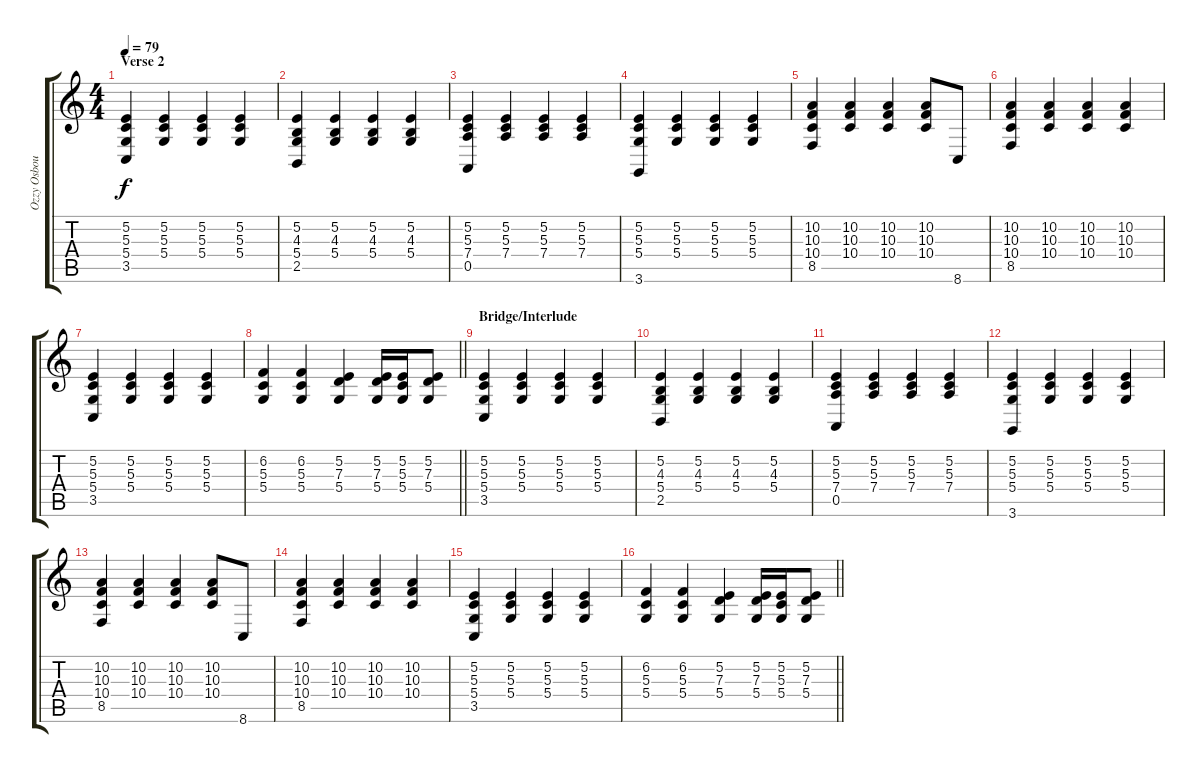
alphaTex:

\track ("Ozzy Osbourne" "Ozzy Osbou") {instrument acousticgrandpiano}
\staff {score tabs}
\tuning (E4 B3 G3 D3 A2 E2) {hide}
\ts (4 4)
\section ("" "Verse 2")
\tempo 79
\clef g2
\ks c
(5.2 5.3 5.4 3.5).4{dy f} (5.2 5.3 5.4).4 (5.2 5.3 5.4).4 (5.2 5.3 5.4).4 |
(5.2 4.3 5.4 2.5).4 (5.2 4.3 5.4).4 (5.2 4.3 5.4).4 (5.2 4.3 5.4).4 |
(5.2 5.3 7.4 0.5).4 (5.2 5.3 7.4).4 (5.2 5.3 7.4).4 (5.2 5.3 7.4).4 |
(5.2 5.3 5.4 3.6).4 (5.2 5.3 5.4).4 (5.2 5.3 5.4).4 (5.2 5.3 5.4).4 |
(10.2 10.3 10.4 8.5).4 (10.2 10.3 10.4).4 (10.2 10.3 10.4).4 (10.2 10.3 10.4).8 8.6.8 |
(10.2 10.3 10.4 8.5).4 (10.2 10.3 10.4).4 (10.2 10.3 10.4).4 (10.2 10.3 10.4).4 |
(5.2 5.3 5.4 3.5).4 (5.2 5.3 5.4).4 (5.2 5.3 5.4).4 (5.2 5.3 5.4).4 |
\barLineRight lightlight
(6.2 5.3 5.4).4 (6.2 5.3 5.4).4 (5.2 7.3 5.4).4 (5.2 7.3 5.4).16 (5.2 5.3 5.4).16 (5.2 7.3 5.4).8 |
\section ("" "Bridge/Interlude")
(5.2 5.3 5.4 3.5).4 (5.2 5.3 5.4).4 (5.2 5.3 5.4).4 (5.2 5.3 5.4).4 |
(5.2 4.3 5.4 2.5).4 (5.2 4.3 5.4).4 (5.2 4.3 5.4).4 (5.2 4.3 5.4).4 |
(5.2 5.3 7.4 0.5).4 (5.2 5.3 7.4).4 (5.2 5.3 7.4).4 (5.2 5.3 7.4).4 |
(5.2 5.3 5.4 3.6).4 (5.2 5.3 5.4).4 (5.2 5.3 5.4).4 (5.2 5.3 5.4).4 |
(10.2 10.3 10.4 8.5).4 (10.2 10.3 10.4).4 (10.2 10.3 10.4).4 (10.2 10.3 10.4).8 8.6.8 |
(10.2 10.3 10.4 8.5).4 (10.2 10.3 10.4).4 (10.2 10.3 10.4).4 (10.2 10.3 10.4).4 |
(5.2 5.3 5.4 3.5).4 (5.2 5.3 5.4).4 (5.2 5.3 5.4).4 (5.2 5.3 5.4).4 |
\barLineRight lightlight
(6.2 5.3 5.4).4 (6.2 5.3 5.4).4 (5.2 7.3 5.4).4 (5.2 7.3 5.4).16 (5.2 5.3 5.4).16 (5.2 7.3 5.4).8
